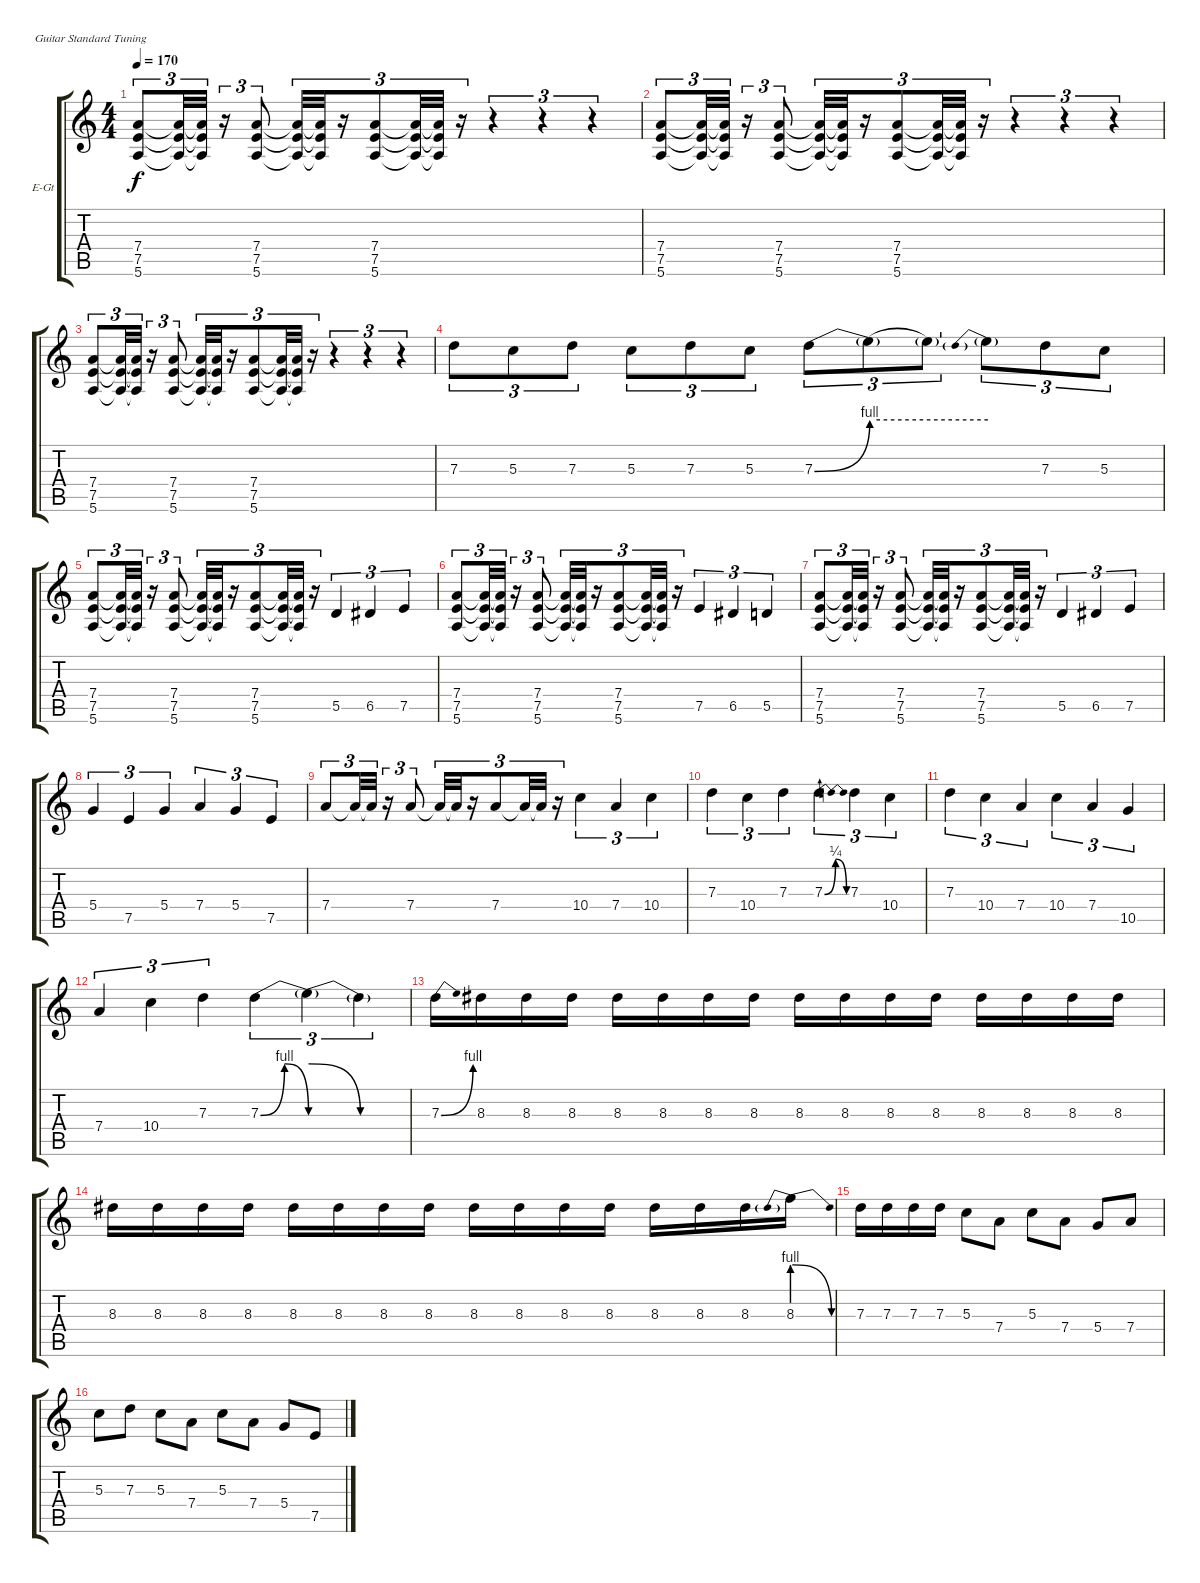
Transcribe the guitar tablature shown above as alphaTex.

\bracketExtendMode groupsimilarinstruments
\firstSystemTrackNameOrientation horizontal
\otherSystemsTrackNameOrientation horizontal
\track ("Guitar 1" "E-Gt") {instrument overdrivenguitar}
\staff {score tabs}
\tuning (E4 B3 G3 D3 A2 E2)
\ts (4 4)
\tempo 170
\clef g2
\ks c
(7.4 7.5 5.6).8{tu (3 2) dy f} (7.4{t} 7.5{t} 5.6{t}).32{tu (3 2)} (7.4{t} 7.5{t} 5.6{t}).32{tu (3 2)} r.16{tu (3 2)} (7.4 7.5 5.6).8{tu (3 2)} (7.4{t} 7.5{t} 5.6{t}).32{tu (3 2)} (7.4{t} 7.5{t} 5.6{t}).32{tu (3 2)} r.16{tu (3 2)} (7.4 7.5 5.6).8{tu (3 2)} (7.4{t} 7.5{t} 5.6{t}).32{tu (3 2)} (7.4{t} 7.5{t} 5.6{t}).32{tu (3 2)} r.16{tu (3 2)} r.4{tu (3 2)} r.4{tu (3 2)} r.4{tu (3 2)} |
(7.4 7.5 5.6).8{tu (3 2)} (7.4{t} 7.5{t} 5.6{t}).32{tu (3 2)} (7.4{t} 7.5{t} 5.6{t}).32{tu (3 2)} r.16{tu (3 2)} (7.4 7.5 5.6).8{tu (3 2)} (7.4{t} 7.5{t} 5.6{t}).32{tu (3 2)} (7.4{t} 7.5{t} 5.6{t}).32{tu (3 2)} r.16{tu (3 2)} (7.4 7.5 5.6).8{tu (3 2)} (7.4{t} 7.5{t} 5.6{t}).32{tu (3 2)} (7.4{t} 7.5{t} 5.6{t}).32{tu (3 2)} r.16{tu (3 2)} r.4{tu (3 2)} r.4{tu (3 2)} r.4{tu (3 2)} |
(7.4 7.5 5.6).8{tu (3 2)} (7.4{t} 7.5{t} 5.6{t}).32{tu (3 2)} (7.4{t} 7.5{t} 5.6{t}).32{tu (3 2)} r.16{tu (3 2)} (7.4 7.5 5.6).8{tu (3 2)} (7.4{t} 7.5{t} 5.6{t}).32{tu (3 2)} (7.4{t} 7.5{t} 5.6{t}).32{tu (3 2)} r.16{tu (3 2)} (7.4 7.5 5.6).8{tu (3 2)} (7.4{t} 7.5{t} 5.6{t}).32{tu (3 2)} (7.4{t} 7.5{t} 5.6{t}).32{tu (3 2)} r.16{tu (3 2)} r.4{tu (3 2)} r.4{tu (3 2)} r.4{tu (3 2)} |
7.3.8{tu (3 2)} 5.3.8{tu (3 2)} 7.3.8{tu (3 2)} 5.3.8{tu (3 2)} 7.3.8{tu (3 2)} 5.3.8{tu (3 2)} 7.3{be (bend 0 0 60 4)}.8{tu (3 2)} 7.3{be (hold 0 4 60 4) t}.8{tu (3 2)} 7.3{t}.8{tu (3 2)} 7.3{be (prebend 0 4 60 4) t}.8{tu (3 2)} 7.3.8{tu (3 2)} 5.3.8{tu (3 2)} |
(7.4 7.5 5.6).8{tu (3 2)} (7.4{t} 7.5{t} 5.6{t}).32{tu (3 2)} (7.4{t} 7.5{t} 5.6{t}).32{tu (3 2)} r.16{tu (3 2)} (7.4 7.5 5.6).8{tu (3 2)} (7.4{t} 7.5{t} 5.6{t}).32{tu (3 2)} (7.4{t} 7.5{t} 5.6{t}).32{tu (3 2)} r.16{tu (3 2)} (7.4 7.5 5.6).8{tu (3 2)} (7.4{t} 7.5{t} 5.6{t}).32{tu (3 2)} (7.4{t} 7.5{t} 5.6{t}).32{tu (3 2)} r.16{tu (3 2)} 5.5.4{tu (3 2)} 6.5.4{tu (3 2)} 7.5.4{tu (3 2)} |
(7.4 7.5 5.6).8{tu (3 2)} (7.4{t} 7.5{t} 5.6{t}).32{tu (3 2)} (7.4{t} 7.5{t} 5.6{t}).32{tu (3 2)} r.16{tu (3 2)} (7.4 7.5 5.6).8{tu (3 2)} (7.4{t} 7.5{t} 5.6{t}).32{tu (3 2)} (7.4{t} 7.5{t} 5.6{t}).32{tu (3 2)} r.16{tu (3 2)} (7.4 7.5 5.6).8{tu (3 2)} (7.4{t} 7.5{t} 5.6{t}).32{tu (3 2)} (7.4{t} 7.5{t} 5.6{t}).32{tu (3 2)} r.16{tu (3 2)} 7.5.4{tu (3 2)} 6.5.4{tu (3 2)} 5.5.4{tu (3 2)} |
(7.4 7.5 5.6).8{tu (3 2)} (7.4{t} 7.5{t} 5.6{t}).32{tu (3 2)} (7.4{t} 7.5{t} 5.6{t}).32{tu (3 2)} r.16{tu (3 2)} (7.4 7.5 5.6).8{tu (3 2)} (7.4{t} 7.5{t} 5.6{t}).32{tu (3 2)} (7.4{t} 7.5{t} 5.6{t}).32{tu (3 2)} r.16{tu (3 2)} (7.4 7.5 5.6).8{tu (3 2)} (7.4{t} 7.5{t} 5.6{t}).32{tu (3 2)} (7.4{t} 7.5{t} 5.6{t}).32{tu (3 2)} r.16{tu (3 2)} 5.5.4{tu (3 2)} 6.5.4{tu (3 2)} 7.5.4{tu (3 2)} |
5.4.4{tu (3 2)} 7.5.4{tu (3 2)} 5.4.4{tu (3 2)} 7.4.4{tu (3 2)} 5.4.4{tu (3 2)} 7.5.4{tu (3 2)} |
7.4.8{tu (3 2)} 7.4{t}.32{tu (3 2)} 7.4{t}.32{tu (3 2)} r.16{tu (3 2)} 7.4.8{tu (3 2)} 7.4{t}.32{tu (3 2)} 7.4{t}.32{tu (3 2)} r.16{tu (3 2)} 7.4.8{tu (3 2)} 7.4{t}.32{tu (3 2)} 7.4{t}.32{tu (3 2)} r.16{tu (3 2)} 10.4.4{tu (3 2)} 7.4.4{tu (3 2)} 10.4.4{tu (3 2)} |
7.3.4{tu (3 2)} 10.4.4{tu (3 2)} 7.3.4{tu (3 2)} 7.3{be (bendrelease 0 0 30 1 30 1 60 0)}.4{tu (3 2)} 7.3.4{tu (3 2)} 10.4.4{tu (3 2)} |
7.3.4{tu (3 2)} 10.4.4{tu (3 2)} 7.4.4{tu (3 2)} 10.4.4{tu (3 2)} 7.4.4{tu (3 2)} 10.5.4{tu (3 2)} |
7.4.4{tu (3 2)} 10.4.4{tu (3 2)} 7.3.4{tu (3 2)} 7.3{be (bendrelease 0 0 30 4 30 4 60 0)}.4{tu (3 2)} 7.3{be (release 0 4 60 0) t}.4{tu (3 2)} 7.3{be (hold 0 0 60 0) t}.4{tu (3 2)} |
7.3{be (bend 0 0 60 4)}.16 8.3.16 8.3.16 8.3.16 8.3.16 8.3.16 8.3.16 8.3.16 8.3.16 8.3.16 8.3.16 8.3.16 8.3.16 8.3.16 8.3.16 8.3.16 |
8.3.16 8.3.16 8.3.16 8.3.16 8.3.16 8.3.16 8.3.16 8.3.16 8.3.16 8.3.16 8.3.16 8.3.16 8.3.16 8.3.16 8.3.16 8.3{be (prebendrelease 0 4 60 0)}.16 |
7.3.16 7.3.16 7.3.16 7.3.16 5.3.8 7.4.8 5.3.8 7.4.8 5.4.8 7.4.8 |
5.3.8 7.3.8 5.3.8 7.4.8 5.3.8 7.4.8 5.4.8 7.5.8
